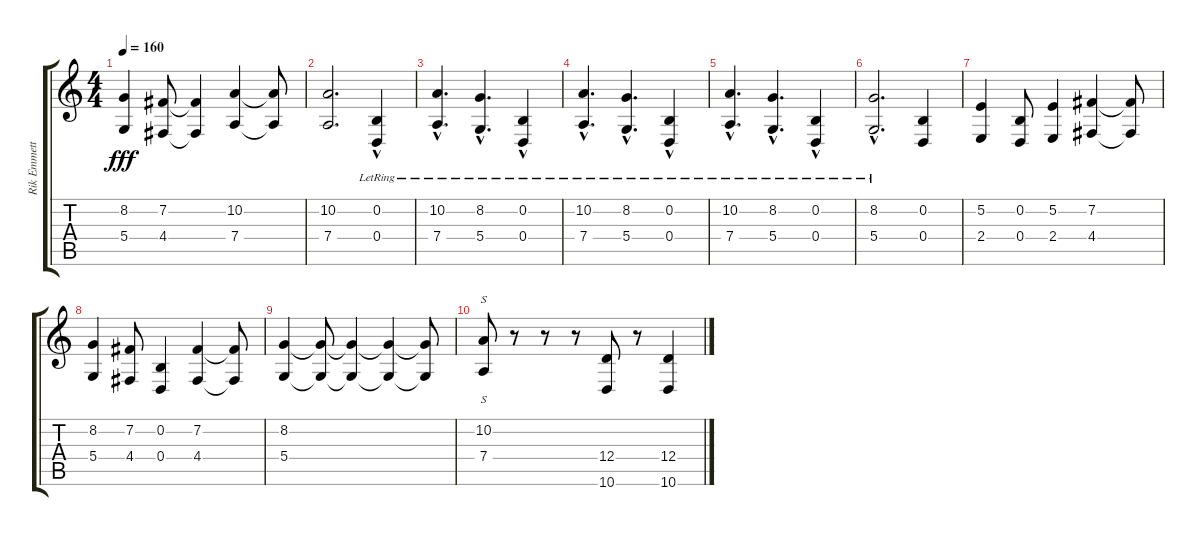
\track ("Rik Emmett - Vocals" "Rik Emmett") {instrument synthvoice}
\staff {score tabs}
\tuning (E4 B3 G3 D3 A2 E2) {hide}
\ts (4 4)
\tempo 160
\clef g2
\ks c
(8.2 5.4).4{dy fff} (7.2 4.4).8 (7.2{t} 4.4{t}).4 (10.2 7.4).4 (10.2{t} 7.4{t}).8 |
(10.2 7.4).2{d} (0.2 0.4{hac lr}).4 |
(10.2 7.4{hac lr}).4{d} (8.2 5.4{hac lr}).4{d} (0.2 0.4{hac lr}).4 |
(10.2 7.4{hac lr}).4{d} (8.2 5.4{hac lr}).4{d} (0.2 0.4{hac lr}).4 |
(10.2 7.4{hac lr}).4{d} (8.2 5.4{hac lr}).4{d} (0.2 0.4{hac lr}).4 |
(8.2 5.4{hac lr}).2{d} (0.2 0.4).4 |
(5.2 2.4).4 (0.2 0.4).8 (5.2 2.4).4 (7.2 4.4).4 (7.2{t} 4.4{t}).8 |
(8.2 5.4).4 (7.2 4.4).8 (0.2 0.4).4 (7.2 4.4).4 (7.2{t} 4.4{t}).8 |
(8.2 5.4).4 (8.2{t} 5.4{t}).8 (8.2{t} 5.4{t}).4 (8.2{t} 5.4{t}).4 (8.2{t} 5.4{t}).8 |
(10.2 7.4).8{s} r.8 r.8 r.8 (12.4 10.6).8 r.8 (12.4 10.6).4
